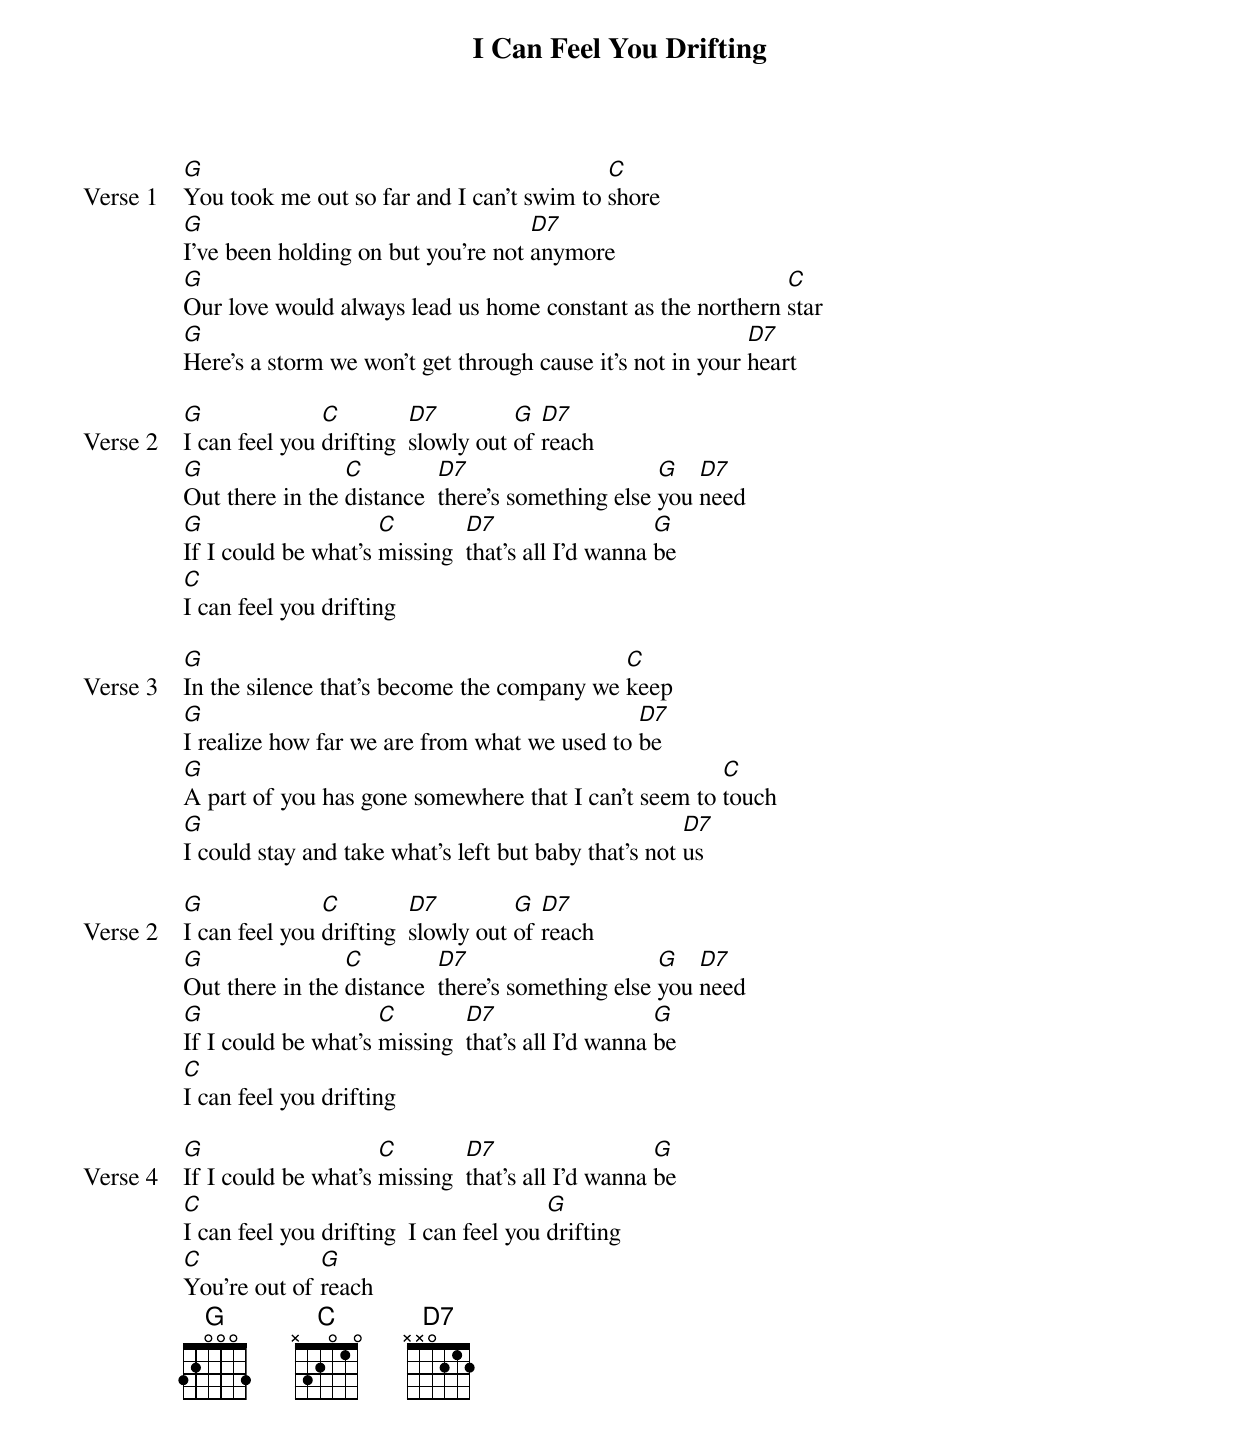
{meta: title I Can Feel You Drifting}
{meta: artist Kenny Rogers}
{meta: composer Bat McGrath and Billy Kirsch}
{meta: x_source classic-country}
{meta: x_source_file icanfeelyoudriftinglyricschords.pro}
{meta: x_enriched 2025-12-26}

{start_of_verse: Verse 1}
[G]You took me out so far and I can't swim to [C]shore
[G]I've been holding on but you're not [D7]anymore
[G]Our love would always lead us home constant as the northern [C]star
[G]Here's a storm we won't get through cause it's not in your [D7]heart
{end_of_verse}

{start_of_verse: Verse 2}
[G]I can feel you [C]drifting  [D7]slowly out [G]of [D7]reach
[G]Out there in the [C]distance  [D7]there's something else [G]you [D7]need
[G]If I could be what's [C]missing  [D7]that's all I'd wanna [G]be
[C]I can feel you drifting
{end_of_verse}

{start_of_verse: Verse 3}
[G]In the silence that's become the company we [C]keep
[G]I realize how far we are from what we used to [D7]be
[G]A part of you has gone somewhere that I can't seem to [C]touch
[G]I could stay and take what's left but baby that's not [D7]us
{end_of_verse}

{start_of_verse: Verse 2}
[G]I can feel you [C]drifting  [D7]slowly out [G]of [D7]reach
[G]Out there in the [C]distance  [D7]there's something else [G]you [D7]need
[G]If I could be what's [C]missing  [D7]that's all I'd wanna [G]be
[C]I can feel you drifting
{end_of_verse}

{start_of_verse: Verse 4}
[G]If I could be what's [C]missing  [D7]that's all I'd wanna [G]be
[C]I can feel you drifting  I can feel you [G]drifting
[C]You’re out of [G]reach
{end_of_verse}
